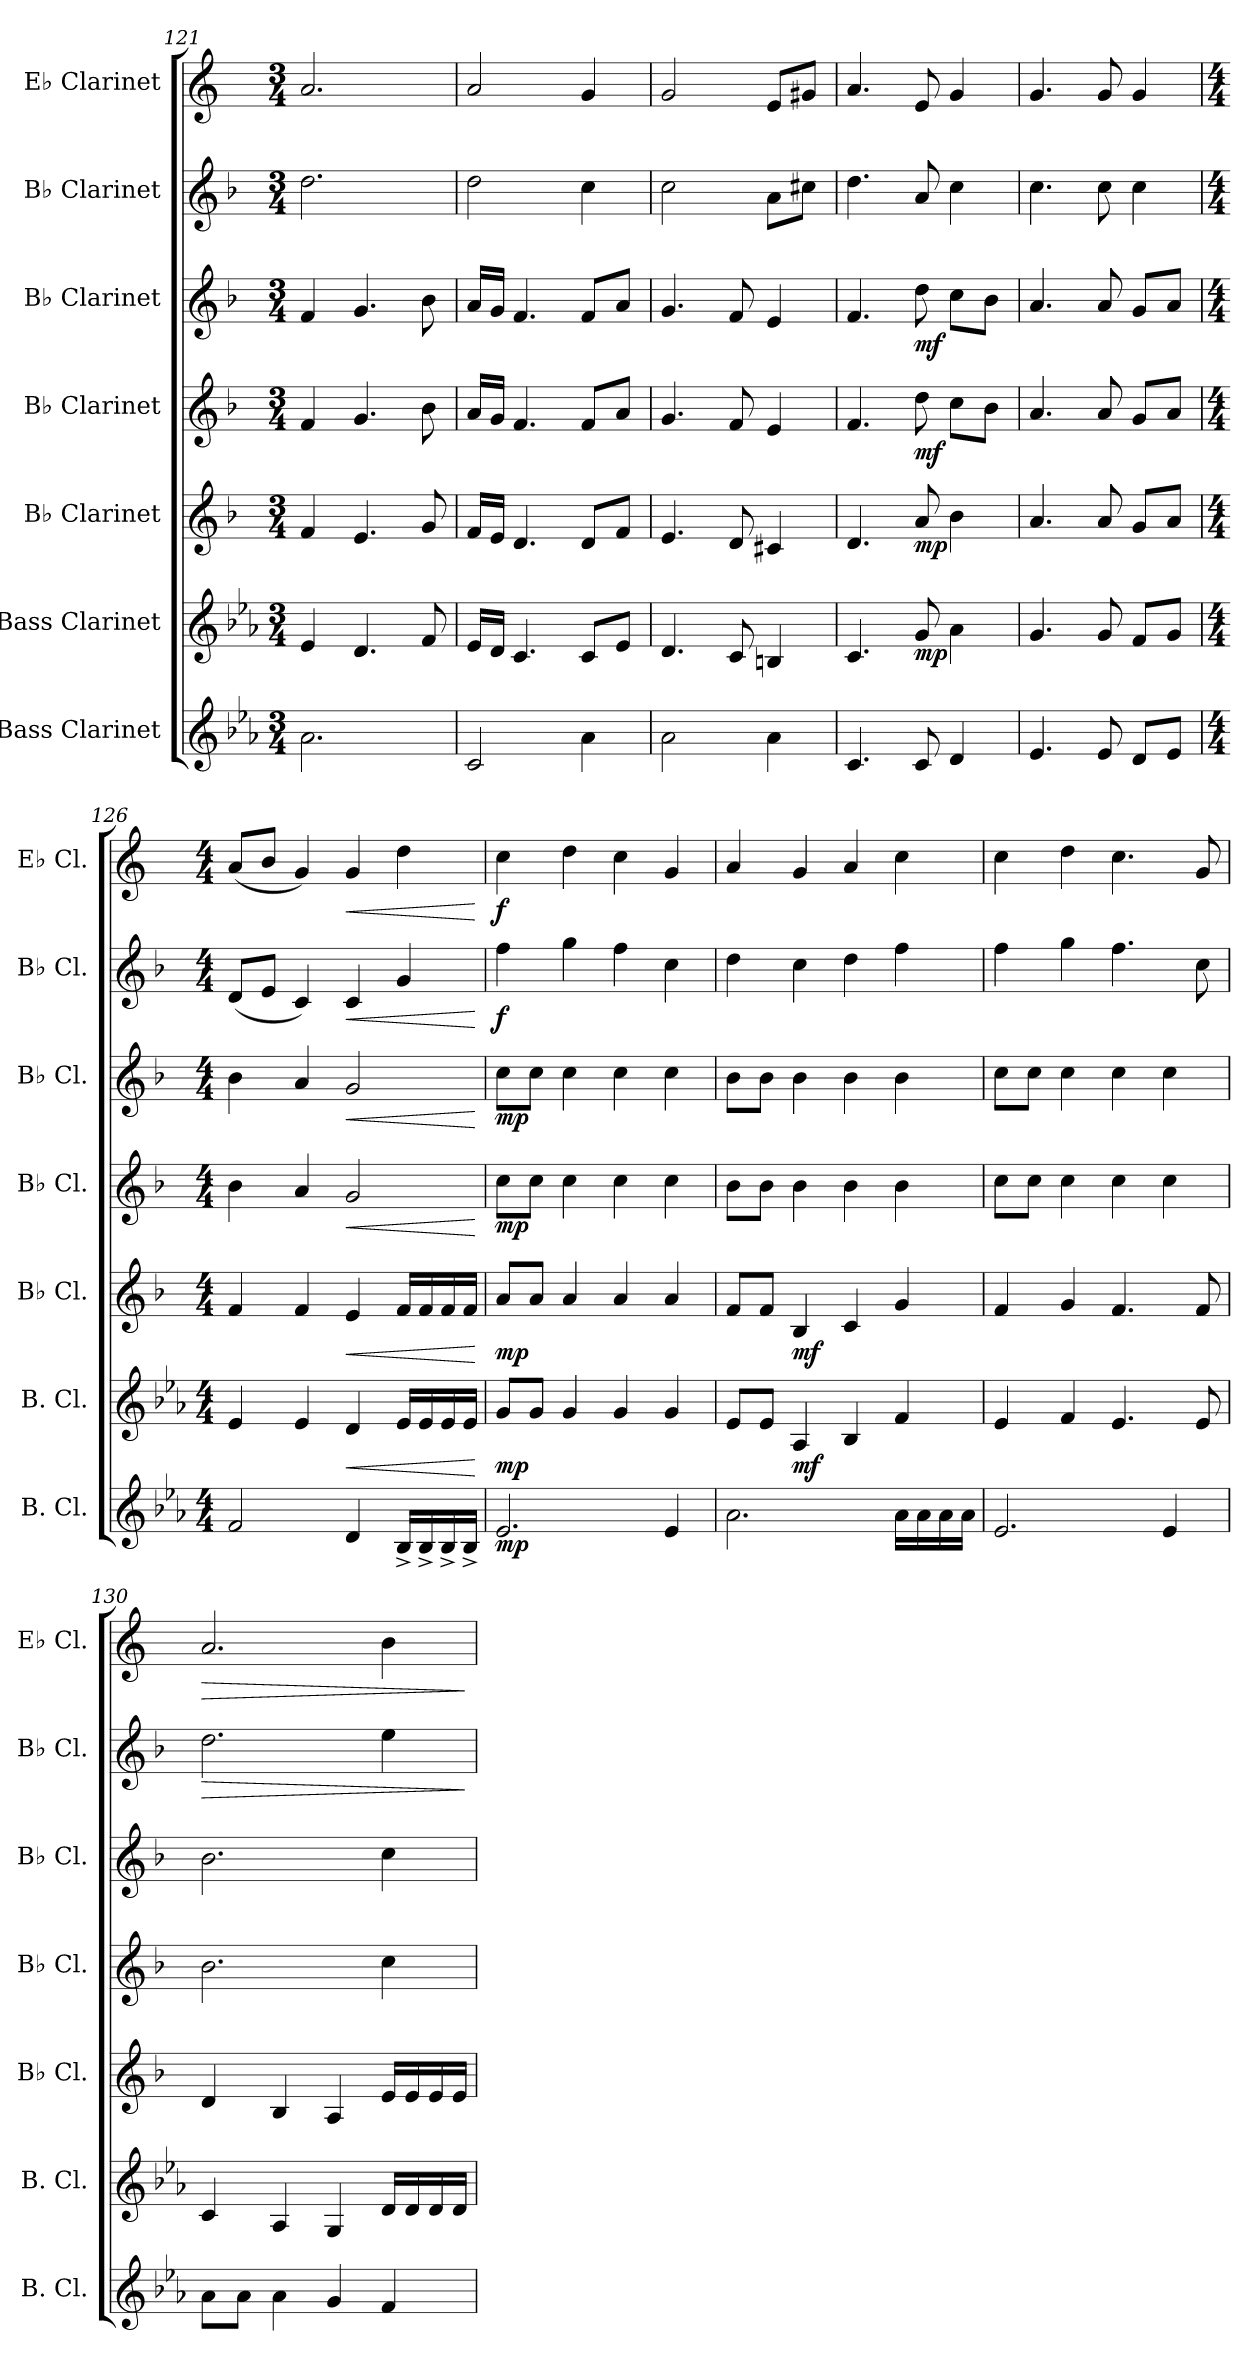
**kern	**dynam	**kern	**dynam	**kern	**dynam	**kern	**dynam	**kern	**dynam	**kern	**dynam	**kern	**dynam
*part7	*part7	*part6	*part6	*part5	*part5	*part4	*part4	*part3	*part3	*part2	*part2	*part1	*part1
*staff7	*staff7	*staff6	*staff6	*staff5	*staff5	*staff4	*staff4	*staff3	*staff3	*staff2	*staff2	*staff1	*staff1
*I"Bass Clarinet	*	*I"Bass Clarinet	*	*I"B♭ Clarinet	*	*I"B♭ Clarinet	*	*I"B♭ Clarinet	*	*I"B♭ Clarinet	*	*I"E♭ Clarinet	*
*I'B. Cl.	*	*I'B. Cl.	*	*I'B♭ Cl.	*	*I'B♭ Cl.	*	*I'B♭ Cl.	*	*I'B♭ Cl.	*	*I'E♭ Cl.	*
*clefG2	*	*clefG2	*	*clefG2	*	*clefG2	*	*clefG2	*	*clefG2	*	*clefG2	*
*ITrd8c14	*	*ITrd8c14	*	*ITrd1c2	*	*ITrd1c2	*	*ITrd1c2	*	*ITrd1c2	*	*ITrd-2c-3	*
*k[b-e-a-]	*	*k[b-e-a-]	*	*k[b-e-a-]	*	*k[b-e-a-]	*	*k[b-e-a-]	*	*k[b-e-a-]	*	*k[b-e-a-]	*
*M3/4	*	*M3/4	*	*M3/4	*	*M3/4	*	*M3/4	*	*M3/4	*	*M3/4	*
=121	=121	=121	=121	=121	=121	=121	=121	=121	=121	=121	=121	=121	=121
2.A-\	.	4E-/	.	4e-/	.	4e-/	.	4e-/	.	2.cc\	.	2.cc/	.
.	.	4.D/	.	4.d/	.	4.f/	.	4.f/	.	.	.	.	.
.	.	8F/	.	8f/	.	8a-\	.	8a-\	.	.	.	.	.
=122	=122	=122	=122	=122	=122	=122	=122	=122	=122	=122	=122	=122	=122
2C/	.	16E-/LL	.	16e-/LL	.	16g/LL	.	16g/LL	.	2cc\	.	2cc/	.
.	.	16D/JJ	.	16d/JJ	.	16f/JJ	.	16f/JJ	.	.	.	.	.
.	.	4.C/	.	4.c/	.	4.e-/	.	4.e-/	.	.	.	.	.
4A-\	.	8C/L	.	8c/L	.	8e-/L	.	8e-/L	.	4b-\	.	4b-/	.
.	.	8E-/J	.	8e-/J	.	8g/J	.	8g/J	.	.	.	.	.
=123	=123	=123	=123	=123	=123	=123	=123	=123	=123	=123	=123	=123	=123
2A-\	.	4.D/	.	4.d/	.	4.f/	.	4.f/	.	2b-\	.	2b-/	.
.	.	8C/	.	8c/	.	8e-/	.	8e-/	.	.	.	.	.
4A-\	.	4BBn/	.	4Bn/	.	4d/	.	4d/	.	8g\L	.	8g/L	.
.	.	.	.	.	.	.	.	.	.	8bn\J	.	8bn/J	.
=124	=124	=124	=124	=124	=124	=124	=124	=124	=124	=124	=124	=124	=124
4.C/	.	4.C/	.	4.c/	.	4.e-/	.	4.e-/	.	4.cc\	.	4.cc/	.
!	!	!	!LO:DY:b	!	!LO:DY:b	!	!LO:DY:b	!	!LO:DY:b	!	!	!	!
8C/	.	8G/	mp	8g/	mp	8cc\	mf	8cc\	mf	8g/	.	8g/	.
4D/	.	4A-\	.	4a-\	.	8b-\L	.	8b-\L	.	4b-\	.	4b-/	.
.	.	.	.	.	.	8a-\J	.	8a-\J	.	.	.	.	.
=125	=125	=125	=125	=125	=125	=125	=125	=125	=125	=125	=125	=125	=125
4.E-/	.	4.G/	.	4.g/	.	4.g/	.	4.g/	.	4.b-\	.	4.b-/	.
8E-/	.	8G/	.	8g/	.	8g/	.	8g/	.	8b-\	.	8b-/	.
8D/L	.	8F/L	.	8f/L	.	8f/L	.	8f/L	.	4b-\	.	4b-/	.
8E-/J	.	8G/J	.	8g/J	.	8g/J	.	8g/J	.	.	.	.	.
!!LO:PB:g=z
=126	=126	=126	=126	=126	=126	=126	=126	=126	=126	=126	=126	=126	=126
*M4/4	*	*M4/4	*	*M4/4	*	*M4/4	*	*M4/4	*	*M4/4	*	*M4/4	*
2F/	.	4E-/	.	4e-/	.	4a-\	.	4a-\	.	(<8c/L	.	(<8cc/L	.
.	.	.	.	.	.	.	.	.	.	8d/J	.	8dd/J	.
.	.	4E-/	.	4e-/	.	4g/	.	4g/	.	4B-/)	.	4b-/)	.
!	!	!	!LO:HP:b	!	!LO:HP:b	!	!LO:HP:b	!	!	!	!	!	!
!	!	!	!	!	!	!	!LO:HP:n=1:b	!	!LO:HP:b	!	!	!	!
!	!	!	!	!	!	!	!	!	!LO:HP:n=1:b	!	!LO:HP:b	!	!LO:HP:b
4D/	.	4D/	<	4d/	<	2f/	< <	2f/	< <	4B-/	<	4b-/	<
16BB-^/LL	.	16E-/LL	.	16e-/LL	.	.	.	.	.	4f/	.	4ff\	.
16BB-^/	.	16E-/	.	16e-/	.	.	.	.	.	.	.	.	.
16BB-^/	.	16E-/	.	16e-/	.	.	.	.	.	.	.	.	.
16BB-^/JJ	.	16E-/JJ	.	16e-/JJ	.	.	.	.	.	.	.	.	.
.	.	.	[	.	[	.	[	.	[	.	[	.	[
=127	=127	=127	=127	=127	=127	=127	=127	=127	=127	=127	=127	=127	=127
!	!LO:DY:b	!	!LO:DY:b	!	!LO:DY:b	!	!LO:DY:b	!	!LO:DY:b	!	!LO:DY:b	!	!LO:DY:b
2.E-/	mp	8G/L	mp	8g/L	mp	8b-\L	mp	8b-\L	mp	4ee-\	f	4ee-\	f
.	.	8G/J	.	8g/J	.	8b-\J	[	8b-\J	[	.	.	.	.
.	.	4G/	.	4g/	.	4b-\	.	4b-\	.	4ff\	.	4ff\	.
.	.	4G/	.	4g/	.	4b-\	.	4b-\	.	4ee-\	.	4ee-\	.
4E-/	.	4G/	.	4g/	.	4b-\	.	4b-\	.	4b-\	.	4b-/	.
=128	=128	=128	=128	=128	=128	=128	=128	=128	=128	=128	=128	=128	=128
2.A-\	.	8E-/L	.	8e-/L	.	8a-\L	.	8a-\L	.	4cc\	.	4cc/	.
.	.	8E-/J	.	8e-/J	.	8a-\J	.	8a-\J	.	.	.	.	.
!	!	!	!LO:DY:b	!	!LO:DY:b	!	!	!	!	!	!	!	!
.	.	4AA-/	mf	4A-/	mf	4a-\	.	4a-\	.	4b-\	.	4b-/	.
.	.	4BB-/	.	4B-/	.	4a-\	.	4a-\	.	4cc\	.	4cc/	.
16A-\LL	.	4F/	.	4f/	.	4a-\	.	4a-\	.	4ee-\	.	4ee-\	.
16A-\	.	.	.	.	.	.	.	.	.	.	.	.	.
16A-\	.	.	.	.	.	.	.	.	.	.	.	.	.
16A-\JJ	.	.	.	.	.	.	.	.	.	.	.	.	.
=129	=129	=129	=129	=129	=129	=129	=129	=129	=129	=129	=129	=129	=129
2.E-/	.	4E-/	.	4e-/	.	8b-\L	.	8b-\L	.	4ee-\	.	4ee-\	.
.	.	.	.	.	.	8b-\J	.	8b-\J	.	.	.	.	.
.	.	4F/	.	4f/	.	4b-\	.	4b-\	.	4ff\	.	4ff\	.
.	.	4.E-/	.	4.e-/	.	4b-\	.	4b-\	.	4.ee-\	.	4.ee-\	.
4E-/	.	.	.	.	.	4b-\	.	4b-\	.	.	.	.	.
.	.	8E-/	.	8e-/	.	.	.	.	.	8b-\	.	8b-/	.
=130	=130	=130	=130	=130	=130	=130	=130	=130	=130	=130	=130	=130	=130
!	!	!	!	!	!	!	!	!	!	!	!LO:HP:b	!	!LO:HP:b
8A-\L	.	4C/	.	4c/	.	2.a-\	.	2.a-\	.	2.cc\	>	2.cc/	>
8A-\J	.	.	.	.	.	.	.	.	.	.	.	.	.
4A-\	.	4AA-/	.	4A-/	.	.	.	.	.	.	.	.	.
4G/	.	4GG/	.	4G/	.	.	.	.	.	.	.	.	.
4F/	.	16D/LL	.	16d/LL	.	4b-\	.	4b-\	.	4dd\	.	4dd\	.
.	.	16D/	.	16d/	.	.	.	.	.	.	.	.	.
.	.	16D/	.	16d/	.	.	.	.	.	.	.	.	.
.	.	16D/JJ	.	16d/JJ	.	.	.	.	.	.	.	.	.
.	.	.	.	.	.	.	.	.	.	.	]	.	]
=	=	=	=	=	=	=	=	=	=	=	=	=	=
*-	*-	*-	*-	*-	*-	*-	*-	*-	*-	*-	*-	*-	*-
